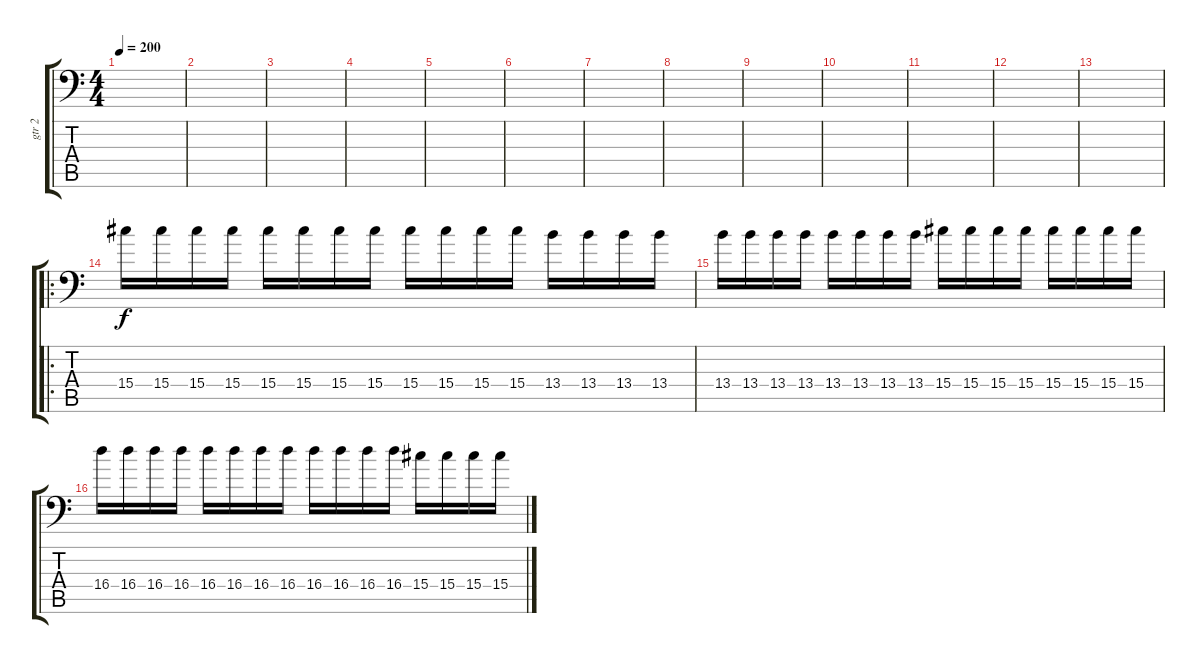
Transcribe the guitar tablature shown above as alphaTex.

\track ("gtr 2" "gtr 2") {instrument overdrivenguitar}
\staff {score tabs}
\tuning (C4 G3 Eb3 Bb2 F2 Bb1) {hide}
\ts (4 4)
\tempo 200
\clef f4
\ks c
|
|
|
|
|
|
|
|
|
|
|
|
|
\ro
15.4.16 15.4.16 15.4.16 15.4.16 15.4.16 15.4.16 15.4.16 15.4.16 15.4.16 15.4.16 15.4.16 15.4.16 13.4.16 13.4.16 13.4.16 13.4.16 |
13.4.16 13.4.16 13.4.16 13.4.16 13.4.16 13.4.16 13.4.16 13.4.16 15.4.16 15.4.16 15.4.16 15.4.16 15.4.16 15.4.16 15.4.16 15.4.16 |
16.4.16 16.4.16 16.4.16 16.4.16 16.4.16 16.4.16 16.4.16 16.4.16 16.4.16 16.4.16 16.4.16 16.4.16 15.4.16 15.4.16 15.4.16 15.4.16
